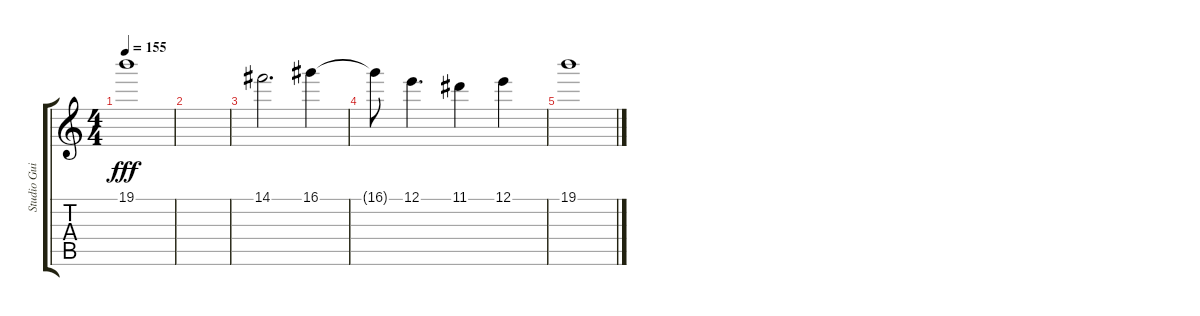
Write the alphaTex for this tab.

\track ("Studio Guitar" "Studio Gui") {instrument electricguitarclean}
\staff {score tabs}
\tuning (E4 B3 G3 D3 A2 E2) {hide}
\ts (4 4)
\tempo 155
\clef g2
\ks c
19.1.1{dy fff} |
|
14.1.2{d} 16.1.4 |
16.1{t}.8 12.1.4{d} 11.1.4 12.1.4 |
19.1.1
